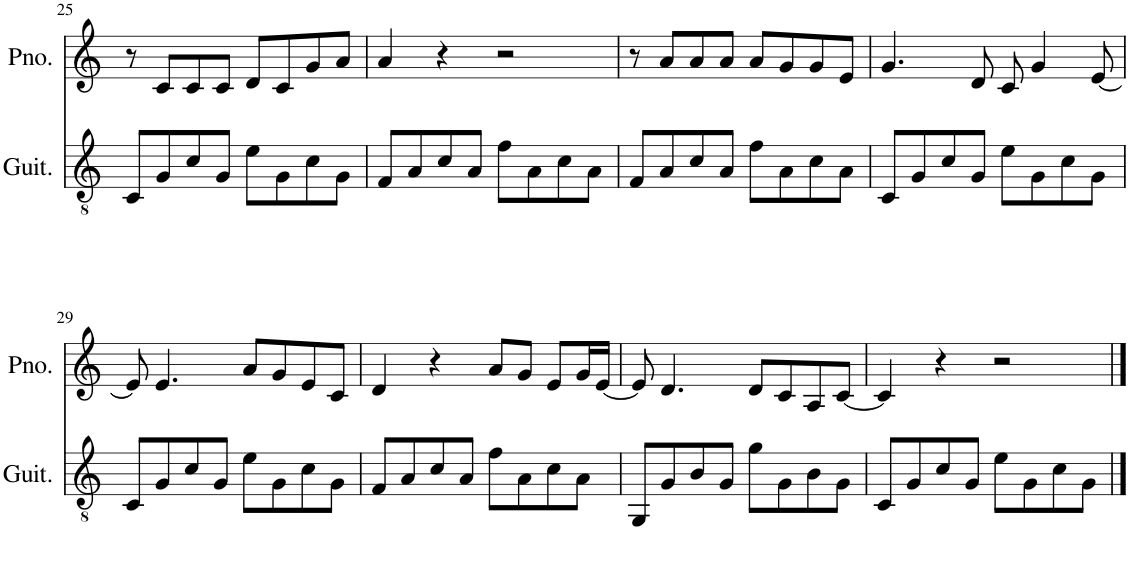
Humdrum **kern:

**kern	**kern
*part2	*part1
*staff2	*staff1
*I"原音吉他	*I"钢琴
!!LO:PB:g=z
*clefGv2	*clefG2
*k[]	*k[]
*M4/4	*M4/4
=25	=25
8C/L	8r
8G/	8c/L
8c/	8c/
8G/J	8c/J
8e\L	8d/L
8G\	8c/
8c\	8g/
8G\J	8a/J
=26	=26
8F/L	4a/
8A/	.
8c/	4r
8A/J	.
8f\L	2r
8A\	.
8c\	.
8A\J	.
=27	=27
8F/L	8r
8A/	8a/L
8c/	8a/
8A/J	8a/J
8f\L	8a/L
8A\	8g/
8c\	8g/
8A\J	8e/J
=28	=28
8C/L	4.g/
8G/	.
8c/	.
8G/J	8d/
8e\L	8c/
8G\	4g/
8c\	.
8G\J	[8e/
!!LO:LB:g=z
=29	=29
8C/L	8e/]
8G/	4.e/
8c/	.
8G/J	.
8e\L	8a/L
8G\	8g/
8c\	8e/
8G\J	8c/J
=30	=30
8F/L	4d/
8A/	.
8c/	4r
8A/J	.
8f\L	8a/L
8A\	8g/J
8c\	8e/L
8A\J	16g/L
.	[16e/JJ
=31	=31
8GG/L	8e/]
8G/	4.d/
8B/	.
8G/J	.
8g\L	8d/L
8G\	8c/
8B\	8A/
8G\J	[8c/J
=32	=32
8C/L	4c/]
8G/	.
8c/	4r
8G/J	.
8e\L	2r
8G\	.
8c\	.
8G\J	.
==	==
*-	*-
